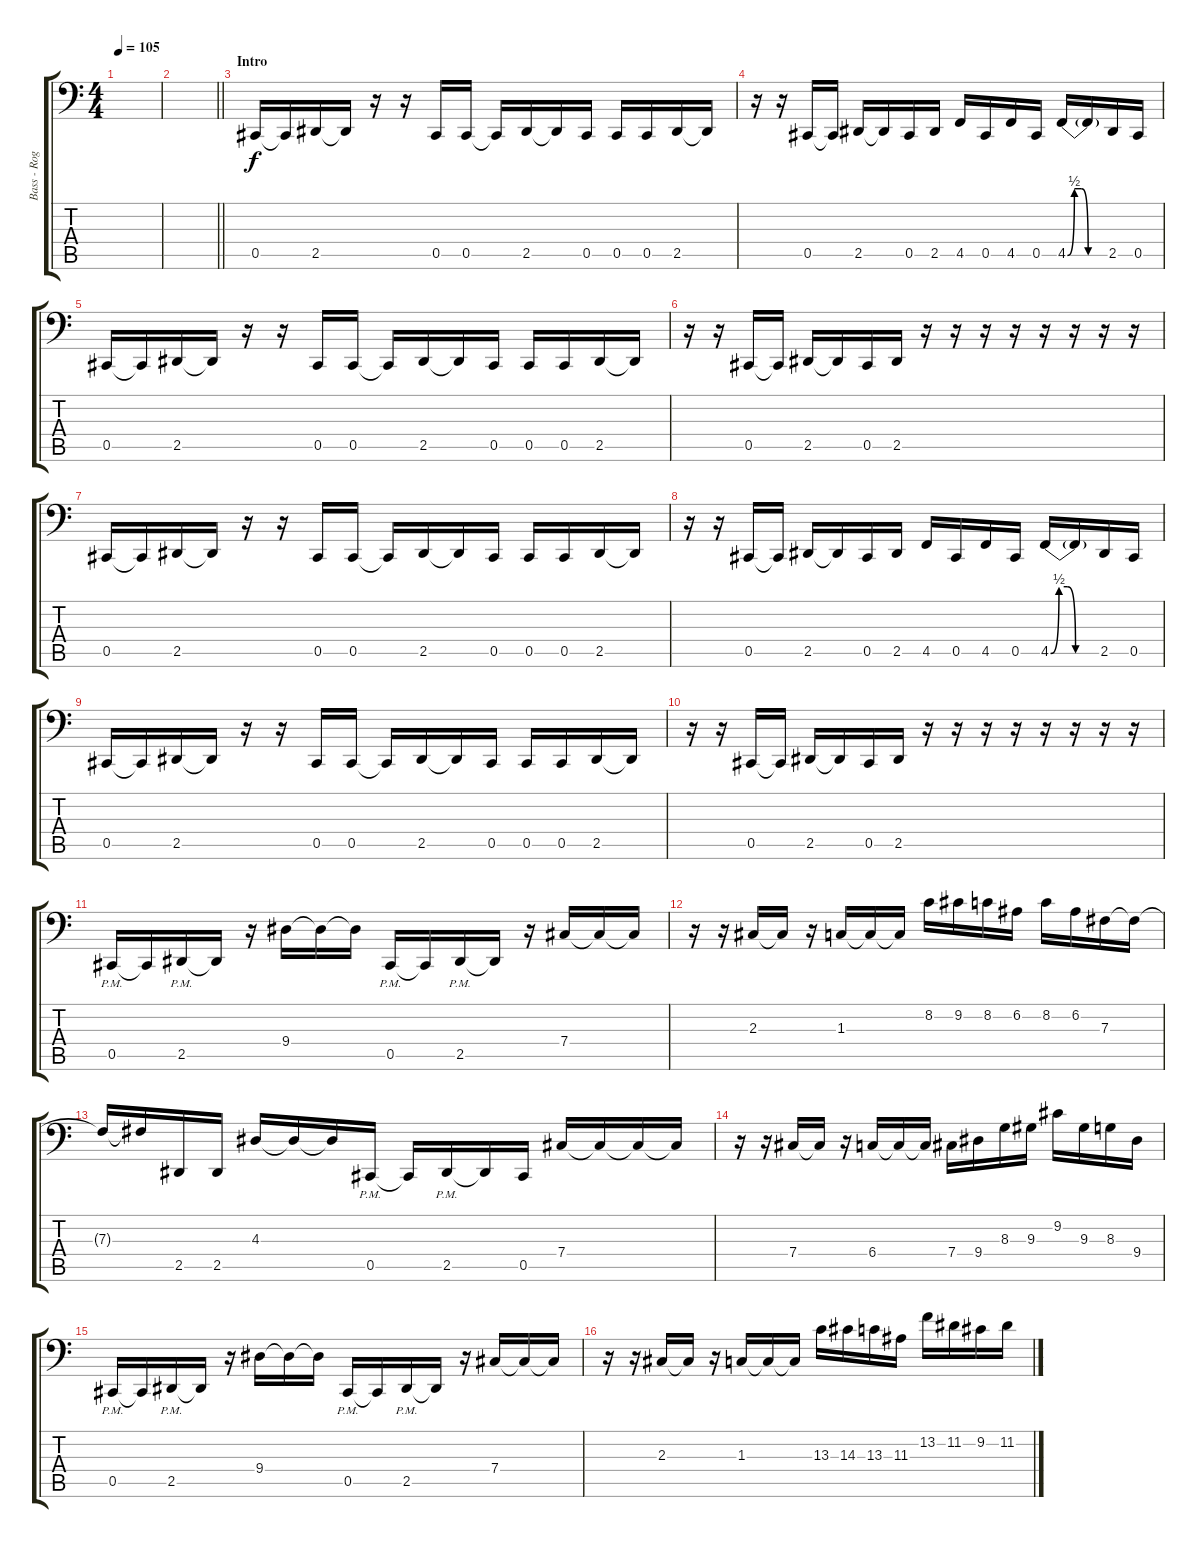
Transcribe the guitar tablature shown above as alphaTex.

\track ("Bass - Roger" "Bass - Rog") {instrument electricbassfinger}
\staff {score tabs}
\tuning (A2 E2 B1 Gb1 Db1 Ab0) {hide}
\ts (4 4)
\tempo 105
\clef f4
\ks c
|
\barLineRight lightlight
|
\section ("" "Intro")
0.5.16 0.5{t}.16 2.5.16 2.5{t}.16 r.16 r.16 0.5.16 0.5.16 0.5{t}.16 2.5.16 2.5{t}.16 0.5.16 0.5.16 0.5.16 2.5.16 2.5{t}.16 |
r.16 r.16 0.5.16 0.5{t}.16 2.5.16 2.5{t}.16 0.5.16 2.5.16 4.5.16 0.5.16 4.5.16 0.5.16 4.5{be (custom 0 0 10 2 20 2 30 0 60 0)}.16 4.5{t}.16 2.5.16 0.5.16 |
0.5.16 0.5{t}.16 2.5.16 2.5{t}.16 r.16 r.16 0.5.16 0.5.16 0.5{t}.16 2.5.16 2.5{t}.16 0.5.16 0.5.16 0.5.16 2.5.16 2.5{t}.16 |
r.16 r.16 0.5.16 0.5{t}.16 2.5.16 2.5{t}.16 0.5.16 2.5.16 r.16 r.16 r.16 r.16 r.16 r.16 r.16 r.16 |
0.5.16 0.5{t}.16 2.5.16 2.5{t}.16 r.16 r.16 0.5.16 0.5.16 0.5{t}.16 2.5.16 2.5{t}.16 0.5.16 0.5.16 0.5.16 2.5.16 2.5{t}.16 |
r.16 r.16 0.5.16 0.5{t}.16 2.5.16 2.5{t}.16 0.5.16 2.5.16 4.5.16 0.5.16 4.5.16 0.5.16 4.5{be (custom 0 0 10 2 20 2 30 0 60 0)}.16 4.5{t}.16 2.5.16 0.5.16 |
0.5.16 0.5{t}.16 2.5.16 2.5{t}.16 r.16 r.16 0.5.16 0.5.16 0.5{t}.16 2.5.16 2.5{t}.16 0.5.16 0.5.16 0.5.16 2.5.16 2.5{t}.16 |
r.16 r.16 0.5.16 0.5{t}.16 2.5.16 2.5{t}.16 0.5.16 2.5.16 r.16 r.16 r.16 r.16 r.16 r.16 r.16 r.16 |
0.5{pm}.16 0.5{t}.16 2.5{pm}.16 2.5{t}.16 r.16 9.4.16 9.4{t}.16 9.4{t}.16 0.5{pm}.16 0.5{t}.16 2.5{pm}.16 2.5{t}.16 r.16 7.4.16 7.4{t}.16 7.4{t}.16 |
r.16 r.16 2.3.16 2.3{t}.16 r.16 1.3.16 1.3{t}.16 1.3{t}.16 8.2.16 9.2.16 8.2.16 6.2.16 8.2.16 6.2.16 7.3.16 7.3{t}.16 |
7.3{t}.16 7.3{t}.16 2.5.16 2.5.16 4.3.16 4.3{t}.16 4.3{t}.16 0.5{pm}.16 0.5{t}.16 2.5{pm}.16 2.5{t}.16 0.5.16 7.4.16 7.4{t}.16 7.4{t}.16 7.4{t}.16 |
r.16 r.16 7.4.16 7.4{t}.16 r.16 6.4.16 6.4{t}.16 6.4{t}.16 7.4.16 9.4.16 8.3.16 9.3.16 9.2.16 9.3.16 8.3.16 9.4.16 |
0.5{pm}.16 0.5{t}.16 2.5{pm}.16 2.5{t}.16 r.16 9.4.16 9.4{t}.16 9.4{t}.16 0.5{pm}.16 0.5{t}.16 2.5{pm}.16 2.5{t}.16 r.16 7.4.16 7.4{t}.16 7.4{t}.16 |
r.16 r.16 2.3.16 2.3{t}.16 r.16 1.3.16 1.3{t}.16 1.3{t}.16 13.3.16 14.3.16 13.3.16 11.3.16 13.2.16 11.2.16 9.2.16 11.2.16
